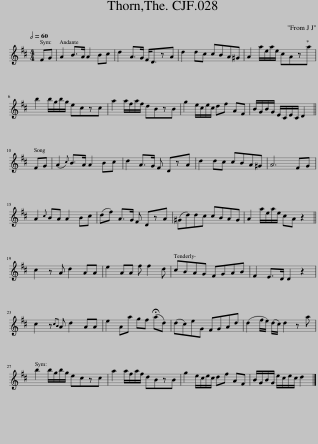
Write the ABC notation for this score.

X:1
L:1/8
Q:1/2=60
M:4/4
I:linebreak $
K:D
V:1 treble
V:1
 FG | A2 B>A A2 Bc | d2 A>G F<DzA | d2 dc cBA^G | A2 a/e/a/e/ cAza |$ %5
 b2 b/g/b/g/ eczc | a2 a/f/a/f/ dBzB | g2 e/c/e/c/ df AF | B/G/B/G/ E/C/E/C/ D2 ||$ FG | %10
 (A2{c)} B>A A2 Bc | d2 A>G F DzA | d2 dc cBA^G | A6 FG |$ A2{c} BA A2 Bc | %15
 (df) A>G F DzA | (^Gd)dc cBAG | A2 a/e/a/e/ cA z2 ||$ c2 z A d2 AA | e2 AA f f2 d | %20
 cBAG FGAB | F2 E>D D2 z2 |$ c2 z{cB} A d2 AA | e2 Aa gf (!fermata!ad) | (dc)eG FGAd | %25
 (d2 f/e/) (d/c/) d2 z a |$ b2 b/g/b/g/ eczc | a2 a/f/a/f/ dBzB | g2 e/c/e/c/ df AF | B/G/B/G/ e/c/e/c/ d2 |] %30
